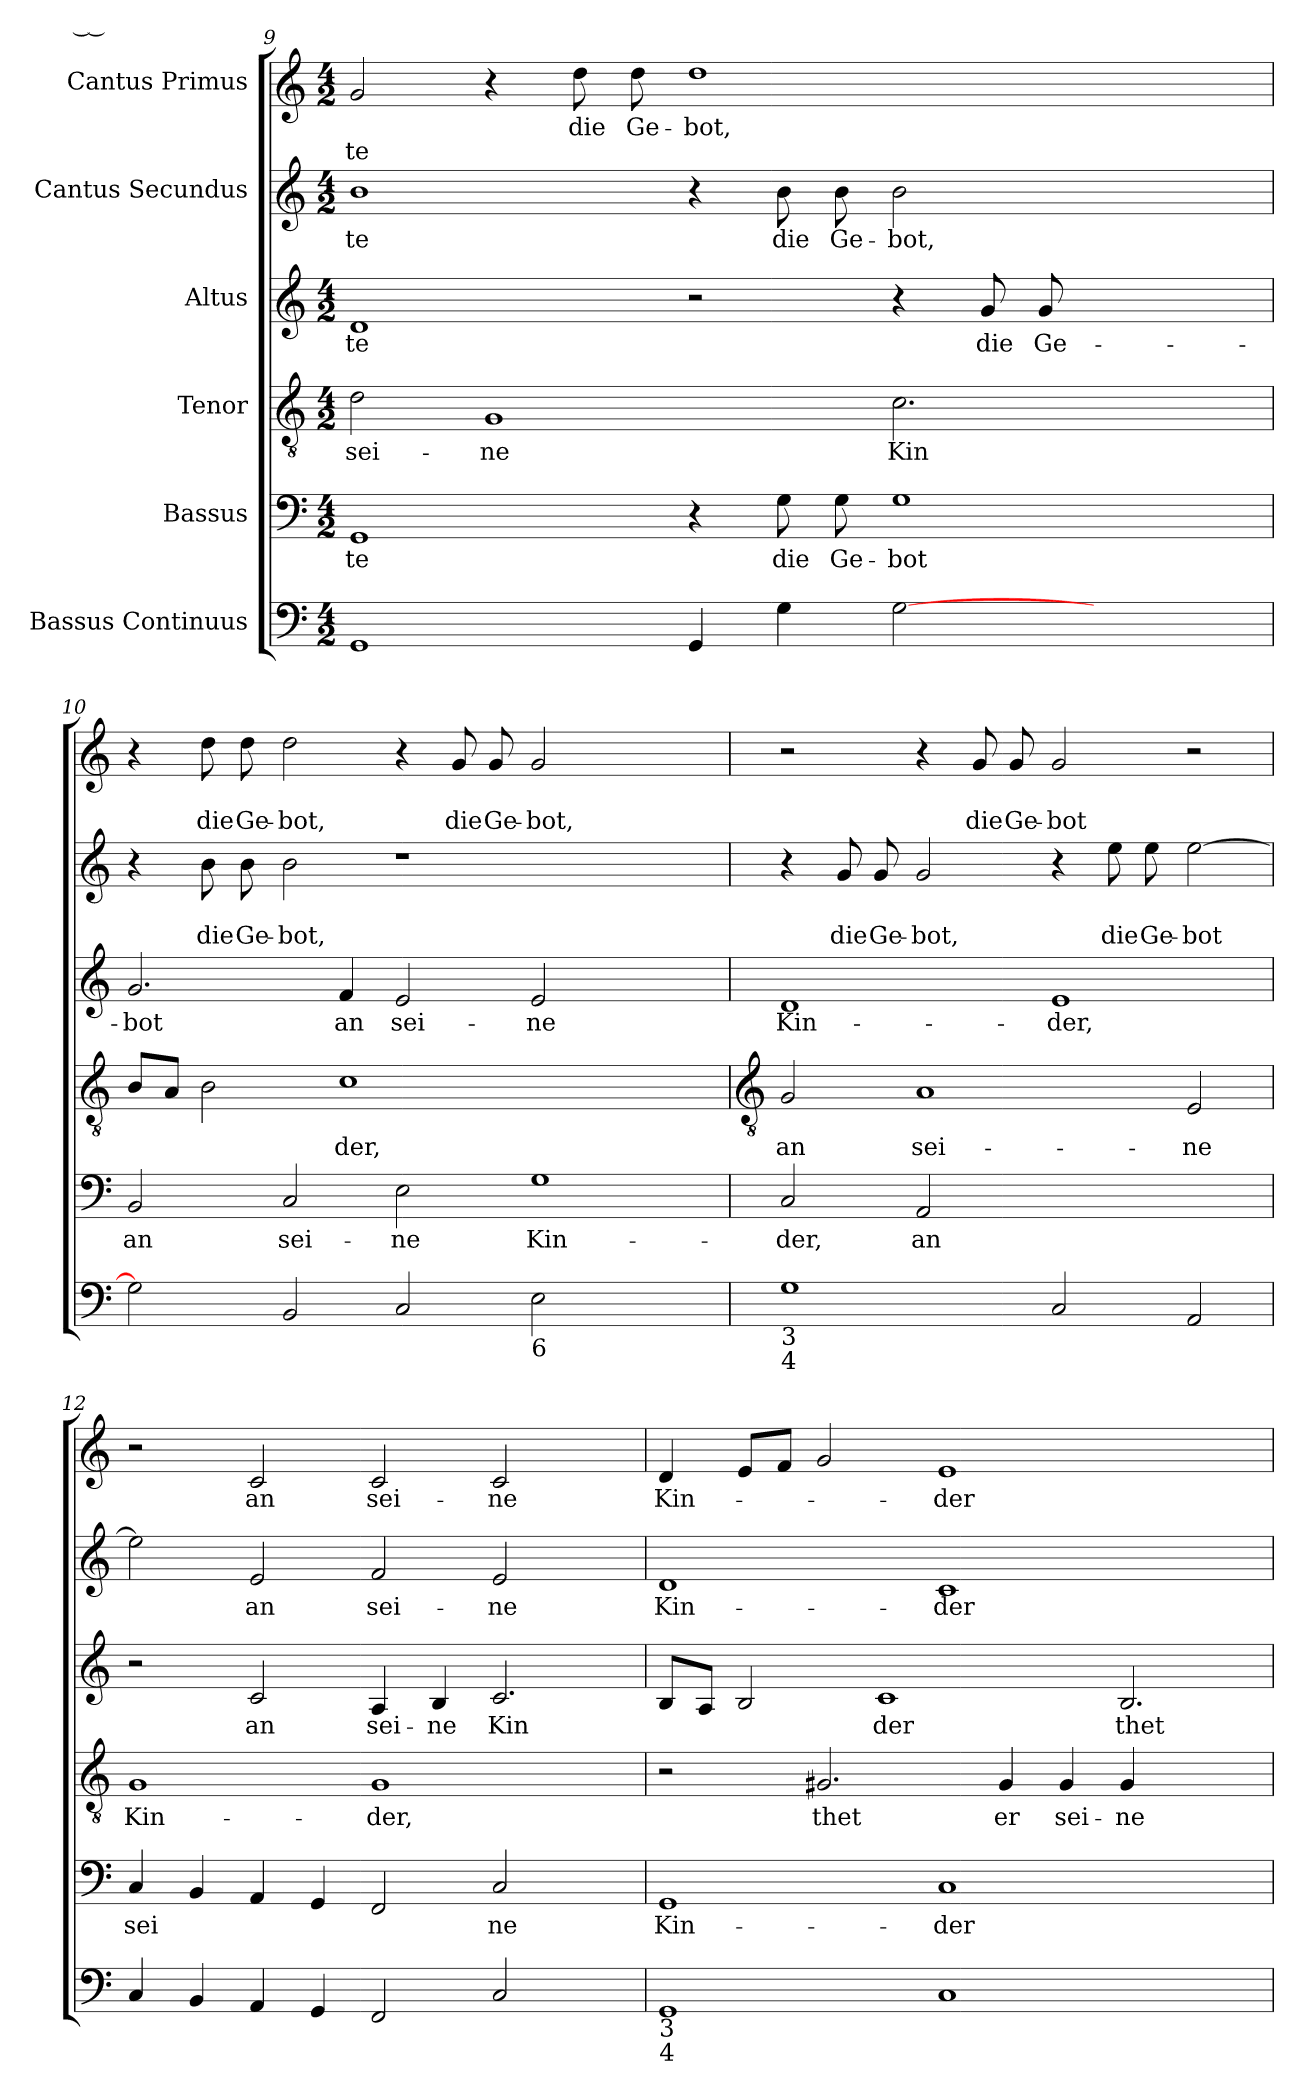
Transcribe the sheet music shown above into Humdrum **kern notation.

**kern	**kern	**text	**kern	**text	**kern	**text	**kern	**text	**text	**kern	**text	**text
*part6	*part5	*part5	*part4	*part4	*part3	*part3	*part2	*part2	*part2	*part1	*part1	*part1
*staff6	*staff5	*staff5	*staff4	*staff4	*staff3	*staff3	*staff2	*staff2	*staff2	*staff1	*staff1	*staff1
*I"Bassus Continuus	*I"Bassus	*	*I"Tenor	*	*I"Altus	*	*I"Cantus Secundus	*	*	*I"Cantus Primus	*	*
!!LO:LB:g=z
*clefF4	*clefF4	*	*clefGv2	*	*clefG2	*	*clefG2	*	*	*clefG2	*	*
*k[]	*k[]	*	*k[]	*	*k[]	*	*k[]	*	*	*k[]	*	*
*C:	*C:	*	*C:	*	*C:	*	*C:	*	*	*C:	*	*
*M4/2	*M4/2	*	*M4/2	*	*M4/2	*	*M4/2	*	*	*M4/2	*	*
=9	=9	=9	=9	=9	=9	=9	=9	=9	=9	=9	=9	=9
!	!	!LO:LY:b	!	!LO:LY:b	!	!LO:LY:b	!	!LO:LY:b	!	!	!	!LO:LY:b
1GG	1GG	-te	2d	sei-	1d	te	1b	-te	.	2g	.	-te
!	!	!	!	!LO:LY:b	!	!	!	!	!	!	!	!
.	.	.	1G	-ne	.	.	.	.	.	4r	.	.
!	!	!	!	!	!	!	!	!	!	!	!LO:LY:b	!
.	.	.	.	.	.	.	.	.	.	8dd	die	.
!	!	!	!	!	!	!	!	!	!	!	!LO:LY:b	!
.	.	.	.	.	.	.	.	.	.	8dd	Ge-	.
!	!	!	!	!	!	!	!	!	!	!	!LO:LY:b	!
4GG	4r	.	.	.	2r	.	4r	.	.	1dd	-bot,	.
!	!	!LO:LY:b	!	!	!	!	!	!LO:LY:b	!	!	!	!
4G	8G	die	.	.	.	.	8b	die	.	.	.	.
!	!	!LO:LY:b	!	!	!	!	!	!LO:LY:b	!	!	!	!
.	8G	Ge-	.	.	.	.	8b	Ge-	.	.	.	.
!	!	!LO:LY:b	!	!LO:LY:b	!	!	!	!LO:LY:b	!	!	!	!
[2G	1G	-bot	2.c	Kin	4r	.	2b	-bot,	.	.	.	.
!	!	!	!	!	!	!LO:LY:b	!	!	!	!	!	!
.	.	.	.	.	8g	die	.	.	.	.	.	.
!	!	!	!	!	!	!LO:LY:b	!	!	!	!	!	!
.	.	.	.	.	8g	Ge-	.	.	.	.	.	.
2ryy	.	.	.	.	2ryy	.	2ryy	.	.	2ryy	.	.
.	.	.	4ryy	.	.	.	.	.	.	.	.	.
=10	=10	=10	=10	=10	=10	=10	=10	=10	=10	=10	=10	=10
!	!	!LO:LY:b	!	!	!	!LO:LY:b	!	!	!	!	!	!
2G]	2BB	an	8BL	.	2.g	-bot	4r	.	.	4r	.	.
.	.	.	8AJ	.	.	.	.	.	.	.	.	.
!	!	!	!	!	!	!	!	!	!LO:LY:b	!	!	!LO:LY:b
.	.	.	2B	.	.	.	8b	.	die	8dd	.	die
!	!	!	!	!	!	!	!	!	!LO:LY:b	!	!	!LO:LY:b
.	.	.	.	.	.	.	8b	.	Ge-	8dd	.	Ge-
!	!	!LO:LY:b	!	!	!	!	!	!	!LO:LY:b	!	!	!LO:LY:b
2BB	2C	sei-	.	.	.	.	2b	.	-bot,	2dd	.	-bot,
!	!	!	!	!LO:LY:b	!	!LO:LY:b	!	!	!	!	!	!
.	.	.	1c	der,	4f	an	.	.	.	.	.	.
!	!	!LO:LY:b	!	!	!	!LO:LY:b	!	!	!	!	!	!
2C	2E	-ne	.	.	2e	sei-	1r	.	.	4r	.	.
!	!	!	!	!	!	!	!	!	!	!	!	!LO:LY:b
.	.	.	.	.	.	.	.	.	.	8g	.	die
!	!	!	!	!	!	!	!	!	!	!	!	!LO:LY:b
.	.	.	.	.	.	.	.	.	.	8g	.	Ge-
!LO:TX:b:t=6	!	!	!	!	!	!	!	!	!	!	!	!
!	!	!LO:LY:b	!	!	!	!LO:LY:b	!	!	!	!	!	!LO:LY:b
2E	1G	Kin-	.	.	2e	-ne	.	.	.	2g	.	-bot,
.	.	.	2.ryy	.	.	.	.	.	.	.	.	.
2ryy	.	.	.	.	2ryy	.	2ryy	.	.	2ryy	.	.
!!LO:LB:g=z
=11	=11	=11	=11	=11	=11	=11	=11	=11	=11	=11	=11	=11
*	*	*	*clefGv2	*	*	*	*	*	*	*	*	*
!LO:TX:b:t=3	!	!	!	!	!	!	!	!	!	!	!	!
!LO:TX:b:t=4	!	!	!	!	!	!	!	!	!	!	!	!
!	!	!LO:LY:b	!	!LO:LY:b	!	!LO:LY:b	!	!	!	!	!	!
1G	2C	-der,	2G	an	1d	Kin-	4r	.	.	2r	.	.
!	!	!	!	!	!	!	!	!	!LO:LY:b	!	!	!
.	.	.	.	.	.	.	8g	.	die	.	.	.
!	!	!	!	!	!	!	!	!	!LO:LY:b	!	!	!
.	.	.	.	.	.	.	8g	.	Ge-	.	.	.
!	!	!LO:LY:b	!	!LO:LY:b	!	!	!	!	!LO:LY:b	!	!	!
.	2AA	an	1A	sei-	.	.	2g	.	-bot,	4r	.	.
!	!	!	!	!	!	!	!	!	!	!	!	!LO:LY:b
.	.	.	.	.	.	.	.	.	.	8g	.	die
!	!	!	!	!	!	!	!	!	!	!	!	!LO:LY:b
.	.	.	.	.	.	.	.	.	.	8g	.	Ge-
!	!	!	!	!	!	!LO:LY:b	!	!	!	!	!	!LO:LY:b
2C	1ryy	.	.	.	1e	-der,	4r	.	.	2g	.	-bot
!	!	!	!	!	!	!	!	!	!LO:LY:b	!	!	!
.	.	.	.	.	.	.	8ee	.	die	.	.	.
!	!	!	!	!	!	!	!	!	!LO:LY:b	!	!	!
.	.	.	.	.	.	.	8ee	.	Ge-	.	.	.
!	!	!	!	!LO:LY:b	!	!	!	!	!LO:LY:b	!	!	!
2AA	.	.	2E	-ne	.	.	[2ee	.	-bot	2r	.	.
!!LO:LB:g=z
=12	=12	=12	=12	=12	=12	=12	=12	=12	=12	=12	=12	=12
!	!	!LO:LY:b	!	!LO:LY:b	!	!	!	!LO:LY:b	!	!	!	!
4C	4C	sei	1G	Kin-	2r	.	2ee]	___	.	2r	.	.
4BB	4BB	.	.	.	.	.	.	.	.	.	.	.
!	!	!	!	!	!	!LO:LY:b	!	!LO:LY:b	!	!	!LO:LY:b	!
4AA	4AA	.	.	.	2c	an	2e	an	.	2c	an	.
4GG	4GG	.	.	.	.	.	.	.	.	.	.	.
!	!	!	!	!LO:LY:b	!	!LO:LY:b	!	!LO:LY:b	!	!	!LO:LY:b	!
2FF	2FF	.	1G	-der,	4A	sei-	2f	sei-	.	2c	sei-	.
!	!	!	!	!	!	!LO:LY:b	!	!	!	!	!	!
.	.	.	.	.	4B	-ne	.	.	.	.	.	.
!	!	!LO:LY:b	!	!	!	!LO:LY:b	!	!LO:LY:b	!	!	!LO:LY:b	!
2C	2C	ne	.	.	2.c	Kin	2e	-ne	.	2c	-ne	.
4ryy	4ryy	.	4ryy	.	.	.	4ryy	.	.	4ryy	.	.
=13	=13	=13	=13	=13	=13	=13	=13	=13	=13	=13	=13	=13
!LO:TX:b:t=3	!	!	!	!	!	!	!	!	!	!	!	!
!LO:TX:b:t=4	!	!	!	!	!	!	!	!	!	!	!	!
!	!	!LO:LY:b	!	!	!	!	!	!LO:LY:b	!	!	!LO:LY:b	!
1GG	1GG	Kin-	2r	.	8BL	.	1d	Kin-	.	4d	Kin-	.
.	.	.	.	.	8AJ	.	.	.	.	.	.	.
.	.	.	.	.	2B	.	.	.	.	8eL	.	.
.	.	.	.	.	.	.	.	.	.	8fJ	.	.
!	!	!	!	!LO:LY:b	!	!	!	!	!	!	!	!
.	.	.	2.G#X	thet	.	.	.	.	.	2g	.	.
!	!	!	!	!	!	!LO:LY:b	!	!	!	!	!	!
.	.	.	.	.	1c	der	.	.	.	.	.	.
!	!	!LO:LY:b	!	!	!	!	!	!LO:LY:b	!	!	!LO:LY:b	!
1C	1C	-der	.	.	.	.	1c	-der	.	1e	-der	.
!	!	!	!	!LO:LY:b	!	!	!	!	!	!	!	!
.	.	.	4G#	er	.	.	.	.	.	.	.	.
!	!	!	!	!LO:LY:b	!	!	!	!	!	!	!	!
.	.	.	4G#	sei-	.	.	.	.	.	.	.	.
!	!	!	!	!LO:LY:b	!	!LO:LY:b	!	!	!	!	!	!
.	.	.	4G#	-ne	2.B	thet	.	.	.	.	.	.
2ryy	2ryy	.	2ryy	.	.	.	2ryy	.	.	2ryy	.	.
=	=	=	=	=	=	=	=	=	=	=	=	=
*-	*-	*-	*-	*-	*-	*-	*-	*-	*-	*-	*-	*-
